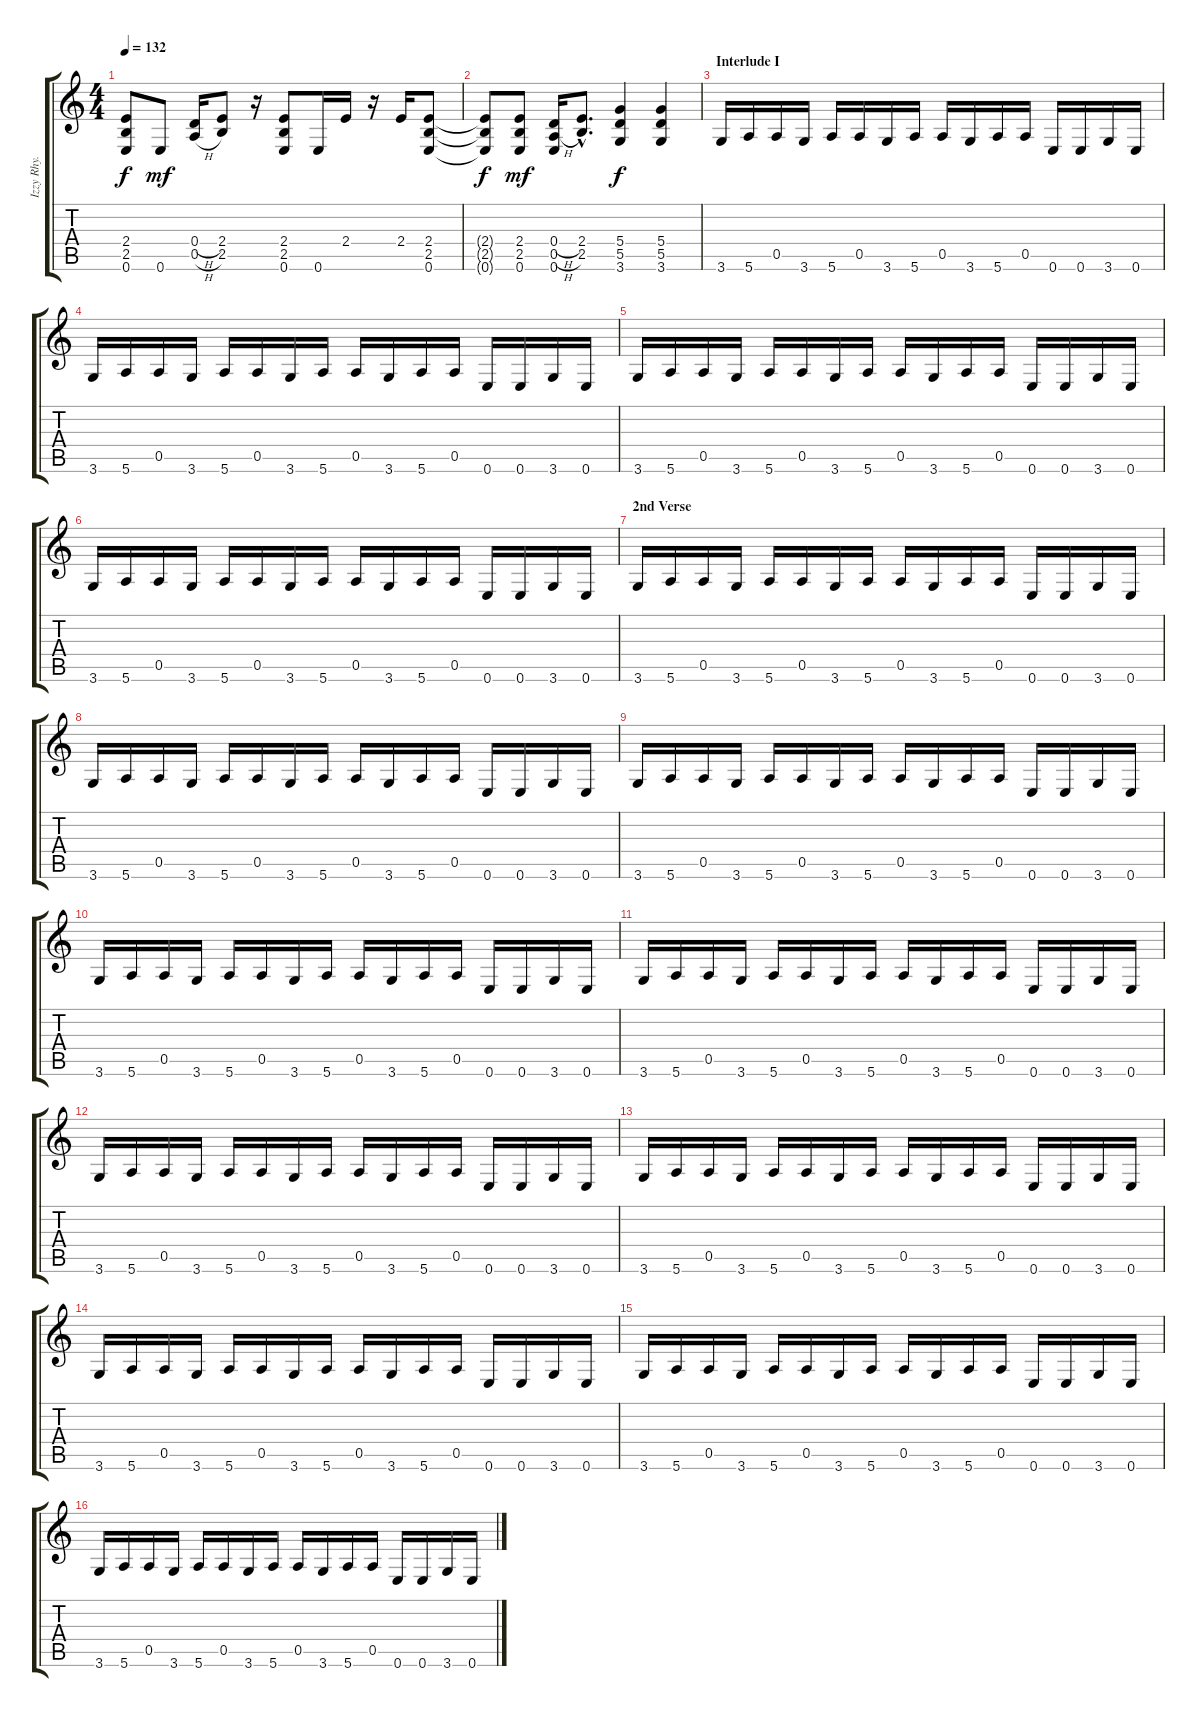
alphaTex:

\track ("Izzy Rhy." "Izzy Rhy.") {instrument overdrivenguitar}
\staff {score tabs}
\tuning (E4 B3 G3 D3 A2 E2) {hide}
\ts (4 4)
\tempo 132
\clef g2
\ks c
(2.4{t} 2.5{t} 0.6{t}).8{dy f} 0.6.8{dy mf} (0.4{h} 0.5{h}).16 (2.4 2.5).8 r.16 (2.4 2.5 0.6).8 0.6.16 2.4.16 r.16 2.4.16 (2.4 2.5 0.6).8 |
(2.4{t} 2.5{t} 0.6{t}).8{dy f} (2.4 2.5 0.6).8{dy mf} (0.4{h} 0.5{h} 0.6).16 (2.4{hac} 2.5{hac}).8{d} (5.4 5.5 3.6).4{dy f} (5.4 5.5 3.6).4 |
\section ("" "Interlude I")
3.6.16 5.6.16 0.5.16 3.6.16 5.6.16 0.5.16 3.6.16 5.6.16 0.5.16 3.6.16 5.6.16 0.5.16 0.6.16 0.6.16 3.6.16 0.6.16 |
3.6.16 5.6.16 0.5.16 3.6.16 5.6.16 0.5.16 3.6.16 5.6.16 0.5.16 3.6.16 5.6.16 0.5.16 0.6.16 0.6.16 3.6.16 0.6.16 |
3.6.16 5.6.16 0.5.16 3.6.16 5.6.16 0.5.16 3.6.16 5.6.16 0.5.16 3.6.16 5.6.16 0.5.16 0.6.16 0.6.16 3.6.16 0.6.16 |
3.6.16 5.6.16 0.5.16 3.6.16 5.6.16 0.5.16 3.6.16 5.6.16 0.5.16 3.6.16 5.6.16 0.5.16 0.6.16 0.6.16 3.6.16 0.6.16 |
\section ("" "2nd Verse")
3.6.16 5.6.16 0.5.16 3.6.16 5.6.16 0.5.16 3.6.16 5.6.16 0.5.16 3.6.16 5.6.16 0.5.16 0.6.16 0.6.16 3.6.16 0.6.16 |
3.6.16 5.6.16 0.5.16 3.6.16 5.6.16 0.5.16 3.6.16 5.6.16 0.5.16 3.6.16 5.6.16 0.5.16 0.6.16 0.6.16 3.6.16 0.6.16 |
3.6.16 5.6.16 0.5.16 3.6.16 5.6.16 0.5.16 3.6.16 5.6.16 0.5.16 3.6.16 5.6.16 0.5.16 0.6.16 0.6.16 3.6.16 0.6.16 |
3.6.16 5.6.16 0.5.16 3.6.16 5.6.16 0.5.16 3.6.16 5.6.16 0.5.16 3.6.16 5.6.16 0.5.16 0.6.16 0.6.16 3.6.16 0.6.16 |
3.6.16 5.6.16 0.5.16 3.6.16 5.6.16 0.5.16 3.6.16 5.6.16 0.5.16 3.6.16 5.6.16 0.5.16 0.6.16 0.6.16 3.6.16 0.6.16 |
3.6.16 5.6.16 0.5.16 3.6.16 5.6.16 0.5.16 3.6.16 5.6.16 0.5.16 3.6.16 5.6.16 0.5.16 0.6.16 0.6.16 3.6.16 0.6.16 |
3.6.16 5.6.16 0.5.16 3.6.16 5.6.16 0.5.16 3.6.16 5.6.16 0.5.16 3.6.16 5.6.16 0.5.16 0.6.16 0.6.16 3.6.16 0.6.16 |
3.6.16 5.6.16 0.5.16 3.6.16 5.6.16 0.5.16 3.6.16 5.6.16 0.5.16 3.6.16 5.6.16 0.5.16 0.6.16 0.6.16 3.6.16 0.6.16 |
3.6.16 5.6.16 0.5.16 3.6.16 5.6.16 0.5.16 3.6.16 5.6.16 0.5.16 3.6.16 5.6.16 0.5.16 0.6.16 0.6.16 3.6.16 0.6.16 |
3.6.16 5.6.16 0.5.16 3.6.16 5.6.16 0.5.16 3.6.16 5.6.16 0.5.16 3.6.16 5.6.16 0.5.16 0.6.16 0.6.16 3.6.16 0.6.16
